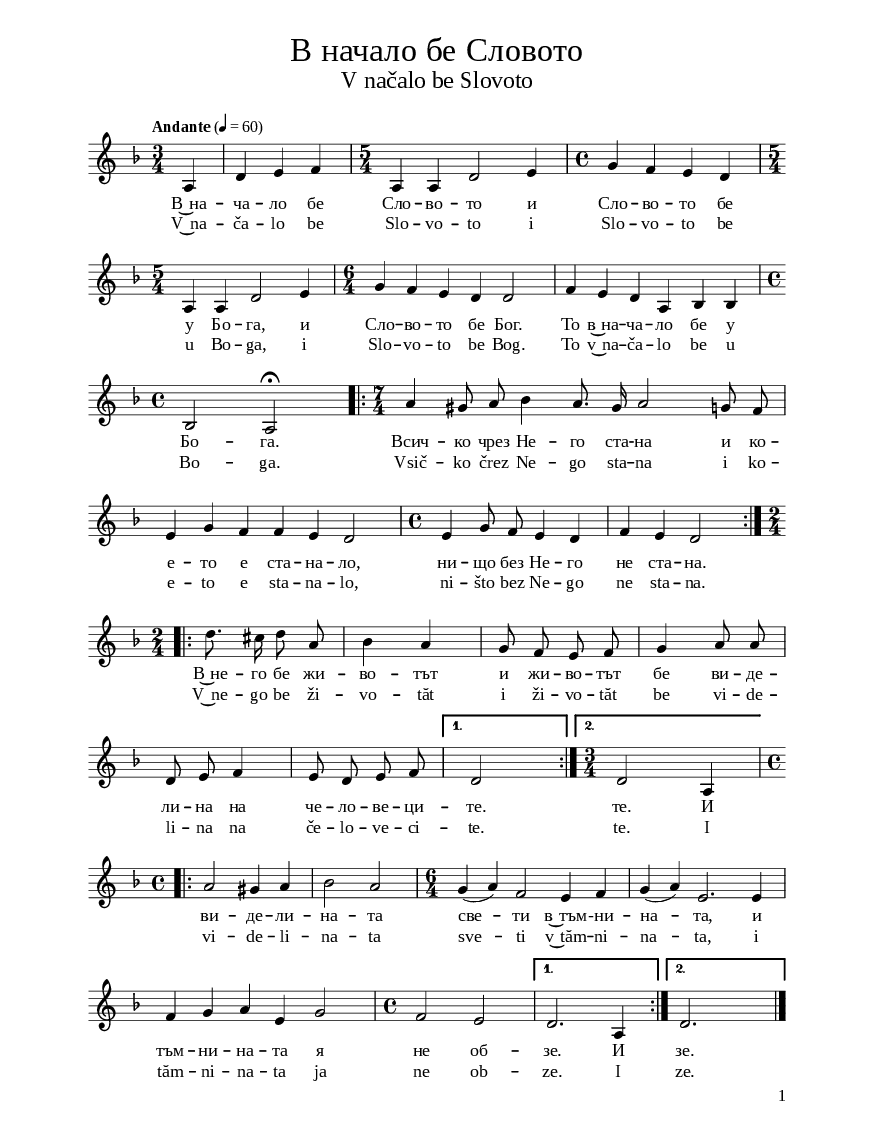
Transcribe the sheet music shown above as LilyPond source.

\version "2.24.1"

% include paper part and global functions
\include "include/globals.ily"

\bookpart {
  \label #'ref094
  \tocItem \markup "В начало бе Словото – V načalo be Slovoto"
  \include "include/bookpart-paper.ily"
  \score {
    \include "include/score-layout.ily"


    \new Voice \absolute  {
      \clef treble
      \key d \minor
      \time 3/4
      \tempoFunc "Andante" 4 "60"
      \partial 4
      \autoBeamOff

      a4 | d'4 e' f' | \time 5/4  a4 a d'2 e'4 | \time 4/4  g'4 f' e' d' | \time 5/4 \break
      a4 a d'2 e'4 |

      \time 6/4  g'4 f' e' d' d'2 |  f'4 e' d' a bes bes |  \break |

      \time 4/4  bes2 a \fermata \time 7/4  \repeat volta 2 {
        a'4 gis'8 a' bes'4 a'8. gis'16 a'2 g'8 f' \break |

        e'4 g' f' f' e' d'2 | \time 4/4  e'4 g'8 f' e'4 d' | f'4 e' d'2
      } \break

      \autoBeamOff \time 2/4  \repeat volta 2 {
        d''8. cis''16 d''8 a' | bes'4 a' g'8 f' e' f' | g'4 a'8 a' | \break

        d'8 e' f'4 | e'8 d' e' f'
      }  \alternative { { d'2 | } {  \time 3/4  d'2 a4 } } \break |

      \time 4/4  \repeat volta 2 {
        a'2 gis'4 a' | bes'2 a' | \time 6/4  g'4 ( a' ) f'2 e'4 f' | g'4 ( a' ) e'2. e'4 \break |

        f'4 g' a' e' g'2 | \time 4/4  f'2 e'
      } \alternative { { | d'2. a4 | } { d'2. s4 } } \bar "|."
    }

    \addlyrics {
      В~на -- ча --
      ло бе Сло -- во -- то и Сло -- во -- то бе у
      Бо -- га, и Сло -- во -- то бе Бог. То в~на --
      ча -- ло бе у Бо -- га. Всич -- ко чрез Не --
      го ста -- на и ко -- е -- то е ста -- на --
      ло, ни -- що без Не -- го не ста -- на. В~не --
      го бе жи -- во -- тът и жи -- во -- тът бе ви
      -- де -- ли -- на на че -- ло -- ве -- ци -- те.
      те. И ви -- де -- ли -- на -- та све -- ти в~тъм
      -- "-ни" -- на -- та, и тъм -- ни -- на -- та я не
      об -- зе. И зе.

    }

    \addlyrics {
      V~na -- ča --
      lo be Slo -- vo -- to i Slo -- vo -- to be u
      Bo -- ga, i Slo -- vo -- to be Bog. To v~na --
      ča -- lo be u Bo -- ga. Vsič -- ko črez Ne --
      go sta -- na i ko -- e -- to e sta -- na --
      lo, ni -- što bez Ne -- go ne sta -- na. V~ne --
      go be ži -- vo -- tăt i ži -- vo -- tăt be vi
      -- de -- li -- na na če -- lo -- ve -- ci -- te.
      te. I vi -- de -- li -- na -- ta sve -- ti v~tăm
      -- ni -- na -- ta, i tăm -- ni -- na -- ta ja ne
      ob -- ze. I ze.

    }


    \header {
      title = \titleFunc "В начало бе Словото" "V načalo be Slovoto"
    }

    \midi{}

  } % score



  % include foreign translation(s) of the song
  \version "2.18.2"

\markup \fill-line { \fontsize #deTitleFontSize "Im Anfang war das Wort" }
\markup \null
\markup \null
\markup \fontsize #deCoupletFontSize {
    \hspace #14.91
  \override #`(baseline-skip . ,deCoupletBaselineSkip)
    
        \column {
     \line { " " }      
    \line { " " Im Anfang war das Wort,} 

\line { " "und das Wort war bei Gott,}

\line { " " und das Wort war Gott.}
 
\line { " "Dieses war im Anfang bei Gott.}
\line { " " }      

\line { " "Alles wurde durch dasselbe,}

\line { " "und ohne dasselbe wurde auch nicht eines,} 

\line { " "das geworden ist.}
\line { " " }      

\line { " "In ihm war Leben, }

\line { " "und das Leben war }

\line { " "das Licht der Menschen.}
\line { " " }      

\line { " "Und das Licht scheint}

\line { " "in der Finsternis, }

\line { " "und die Finsternis hat es nicht erfasst.}
      
       
    }
    
    
}


} % bookpart
